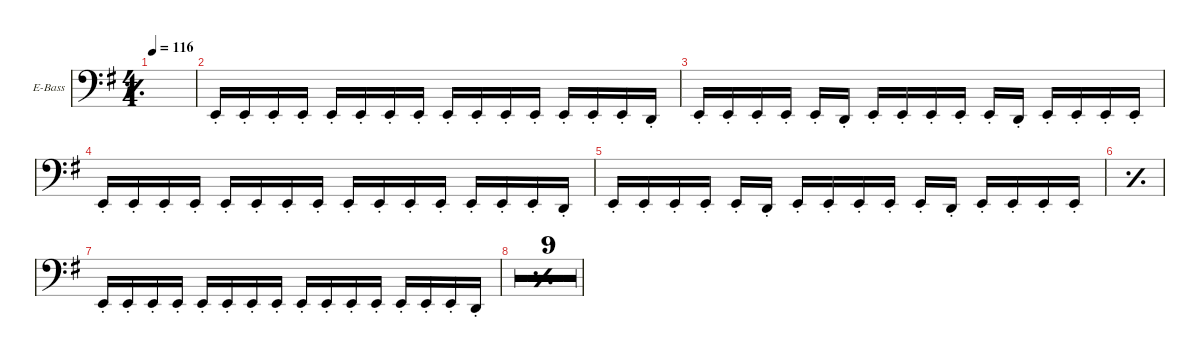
\defaultSystemsLayout 4
\hideDynamics
\bracketExtendMode groupsimilarinstruments
\multiBarRest
\firstSystemTrackNameOrientation horizontal
\otherSystemsTrackNameOrientation horizontal
\track ("Bass 2" "E-Bass") {multiBarRest instrument electricbasspick}
\staff {score}
\tuning (C3 G2 D2 A1 E1 B0)
\ts (4 4)
\tempo 116
\clef f4
\simile simple
\ks g
|
0.5{st}.16 0.5{st}.16 0.5{st}.16 0.5{st}.16 0.5{st}.16 0.5{st}.16 0.5{st}.16 0.5{st}.16 0.5{st}.16 0.5{st}.16 0.5{st}.16 0.5{st}.16 0.5{st}.16 0.5{st}.16 0.5{st}.16 3.6{st}.16 |
0.5{st}.16 0.5{st}.16 0.5{st}.16 0.5{st}.16 0.5{st}.16 3.6{st}.16{beam split} 0.5{st}.16 0.5{st}.16{beam merge} 0.5{st}.16 0.5{st}.16{beam split} 0.5{st}.16 3.6{st}.16 0.5{st}.16 0.5{st}.16 0.5{st}.16 0.5{st}.16 |
0.5{st}.16 0.5{st}.16 0.5{st}.16 0.5{st}.16 0.5{st}.16 0.5{st}.16 0.5{st}.16 0.5{st}.16 0.5{st}.16 0.5{st}.16 0.5{st}.16 0.5{st}.16 0.5{st}.16 0.5{st}.16 0.5{st}.16 3.6{st}.16 |
0.5{st}.16 0.5{st}.16 0.5{st}.16 0.5{st}.16 0.5{st}.16 3.6{st}.16{beam split} 0.5{st}.16 0.5{st}.16{beam merge} 0.5{st}.16 0.5{st}.16{beam split} 0.5{st}.16 3.6{st}.16 0.5{st}.16 0.5{st}.16 0.5{st}.16 0.5{st}.16 |
\simile simple
|
\simile none
0.5{st}.16 0.5{st}.16 0.5{st}.16 0.5{st}.16 0.5{st}.16 0.5{st}.16 0.5{st}.16 0.5{st}.16 0.5{st}.16 0.5{st}.16 0.5{st}.16 0.5{st}.16 0.5{st}.16 0.5{st}.16 0.5{st}.16 3.6{st}.16 |
\simile simple
|
|
\simile firstofdouble
|
\simile secondofdouble
|
\simile firstofdouble
|
\simile secondofdouble
|
\simile firstofdouble
|
\simile secondofdouble
|
\simile firstofdouble
